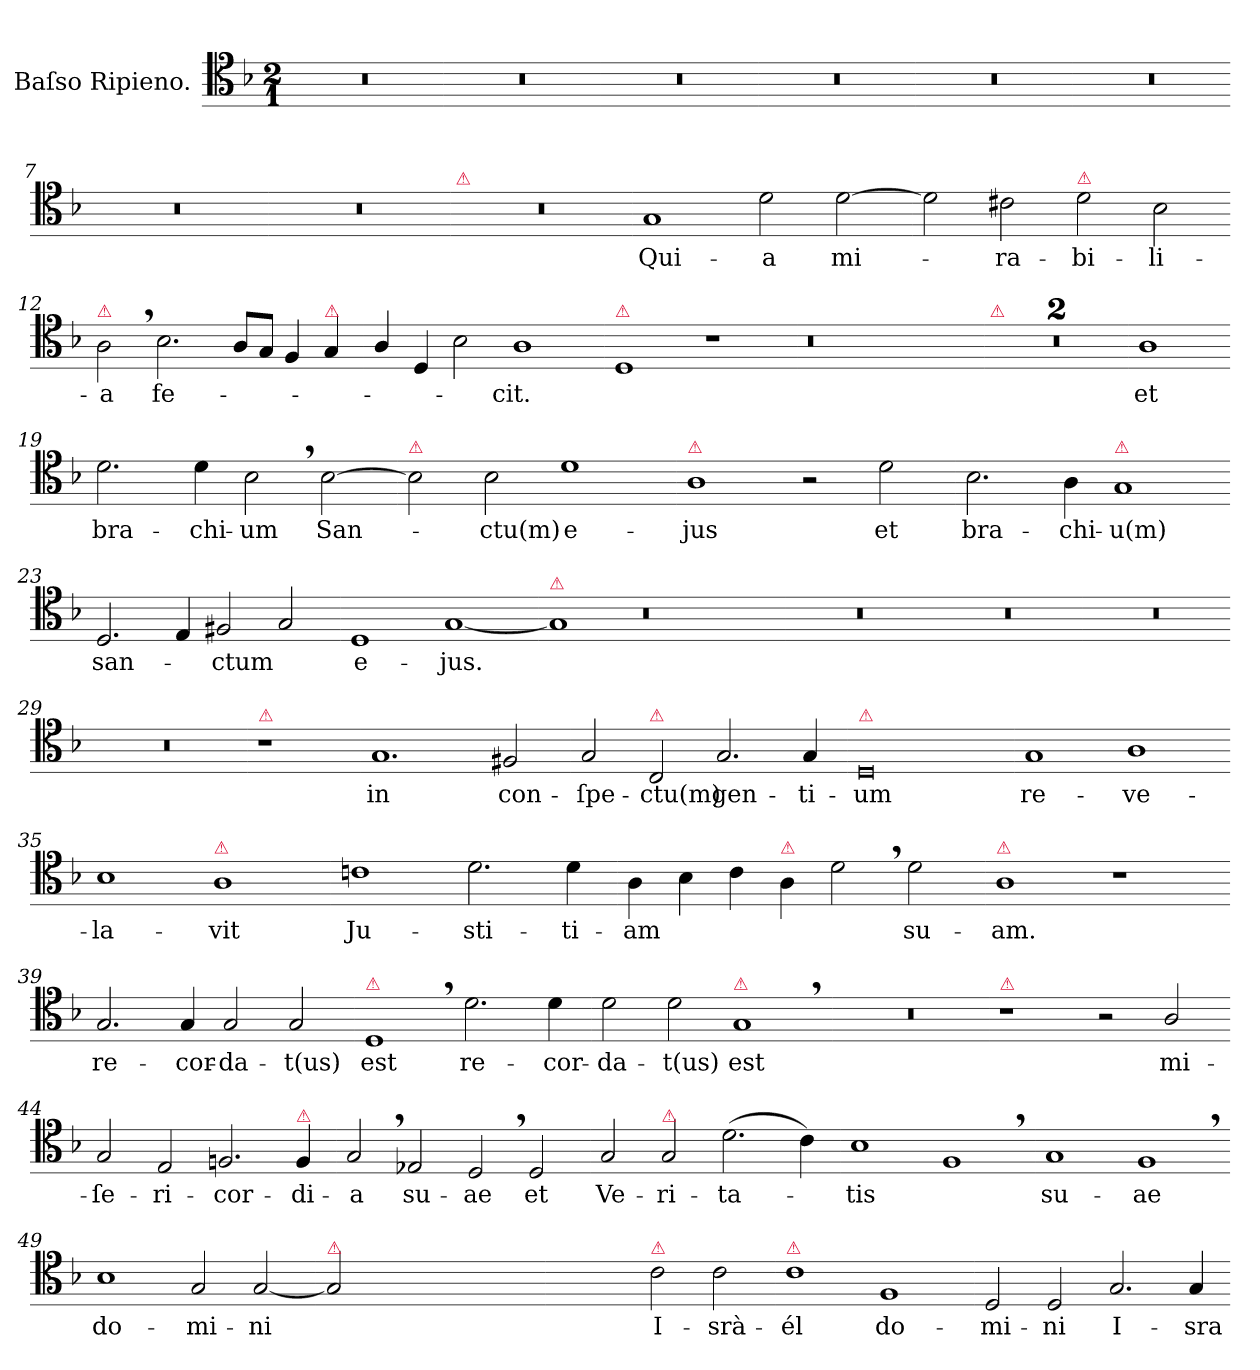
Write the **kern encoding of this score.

**kern	**text
*part1	*part1
*staff1	*staff1
*I"Baſso Ripieno.	*
*clefC4	*
*k[b-]	*
*M2/1	*
=1	=1
0r	.
=2-	=2-
0r	.
=3-	=3-
0r	.
=4-	=4-
0r	.
=5-	=5-
0r	.
=6-	=6-
0r	.
=7-	=7-
0r	.
=8-	=8-
0r	.
=9-	=9-
!LO:TX:a:color=crimson:t=⚠	!
0r	.
=10-	=10-
1G	Qui-
2d\	-a
[2d\	mi-
=11-	=11-
2d\]	.
2c#X\	-ra-
!LO:TX:a:color=crimson:t=⚠	!
2d\	-bi-
2B-\	-li-
=12-	=12-
!LO:TX:a:color=crimson:t=⚠	!
2A,<\	-a
2.B-\	fe-
8A/L	.
8G/J	.
4F/	.
!LO:TX:a:color=crimson:t=⚠	!
4G/	.
=13-	=13-
4A/	.
4D/	.
2B-\	.
1A	-cit.
=14-	=14-
!LO:TX:a:color=crimson:t=⚠	!
1D	.
1r	.
=15-	=15-
0.r	.
=16-	=16-
!LO:TX:a:color=crimson:t=⚠	!
0r	.
=17-	=17-
0r	.
=18-	=18-
1A	et
=19-	=19-
2.d\	bra-
4d\	-chi-
2B-,<\	-um
[2B-\	San-
=20-	=20-
!LO:TX:a:color=crimson:t=⚠	!
2B-\]	.
2B-\	-ctu(m)
1d	e-
=21-	=21-
!LO:TX:a:color=crimson:t=⚠	!
1A	-jus
2r	.
2d\	et
=22-	=22-
2.B-\	bra-
4A\	-chi-
!LO:TX:a:color=crimson:t=⚠	!
1G	-u(m)
=23-	=23-
2.D/	san-
4E/	.
2F#X/	-ctum
2G/	.
=24-	=24-
1D	e-
[1G	-jus.
=25-	=25-
!LO:TX:a:color=crimson:t=⚠	!
1G]	.
0r	.
=26-	=26-
0r	.
=27-	=27-
0r	.
=28-	=28-
0r	.
=29-	=29-
0r	.
=30-	=30-
!LO:TX:a:color=crimson:t=⚠	!
1r	.
=31-	=31-
1.G	in
2F#X/	con-
=32-	=32-
2G/	-ſpe-
!LO:TX:a:color=crimson:t=⚠	!
2C/	-ctu(m)
2.G/	gen-
4G/	-ti-
=33-	=33-
!LO:TX:a:color=crimson:t=⚠	!
0D	-um
=34-	=34-
1G	re-
1A	-ve-
=35-	=35-
1B-	-la-
!LO:TX:a:color=crimson:t=⚠	!
1A	-vit
=36-	=36-
1cn	Ju-
2.d\	-sti-
4d\	-ti-
=37-	=37-
4A\	-am
4B-\	.
4c\	.
!LO:TX:a:color=crimson:t=⚠	!
4A\	.
2d,<\	.
2d\	su-
=38-	=38-
!LO:TX:a:color=crimson:t=⚠	!
1A	-am.
1r	.
=39-	=39-
2.G/	re-
4G/	-cor-
2G/	-da-
2G/	-t(us)
=40-	=40-
!LO:TX:a:color=crimson:t=⚠	!
1D,<	est
!	!LO:LY:i
2.d\	re-
!	!LO:LY:i
4d\	-cor-
=41-	=41-
!	!LO:LY:i
2d\	-da-
!	!LO:LY:i
2d\	-t(us)
!LO:TX:a:color=crimson:t=⚠	!
!	!LO:LY:i
1G,<	est
=42-	=42-
0r	.
=43-	=43-
!LO:TX:a:color=crimson:t=⚠	!
1r	.
2r	.
2A/	mi-
=44-	=44-
2G/	-ſe-
2E/	-ri-
2.Fn/	-cor-
!LO:TX:a:color=crimson:t=⚠	!
4F/	-di-
=45-	=45-
2G,</	-a
2E-X/	su-
2D,</	-ae
2D/	et
=46-	=46-
2G/	Ve-
!LO:TX:a:color=crimson:t=⚠	!
2G/	-ri-
(2.d\	-ta-
4c\)	.
=47-	=47-
1B-	-tis
1F,<	.
=48-	=48-
1G	su-
1F,<	-ae
=49-	=49-
1B-	do-
2G/	-mi-
[2G/	-ni
=50-	=50-
!LO:TX:a:color=crimson:t=⚠	!
2G/]	.
1B-yy	do-
2G/yy	-mi-
=51-	=51-
1Gyy	-ni
!LO:TX:a:color=crimson:t=⚠	!
2c\	I-
2c\	-srà-
=52-	=52-
!LO:TX:a:color=crimson:t=⚠	!
1c	-él
1F	do-
=53-	=53-
2D/	-mi-
2D/	-ni
2.G/	I-
4G/	-sra-
=-	=-
*-	*-
